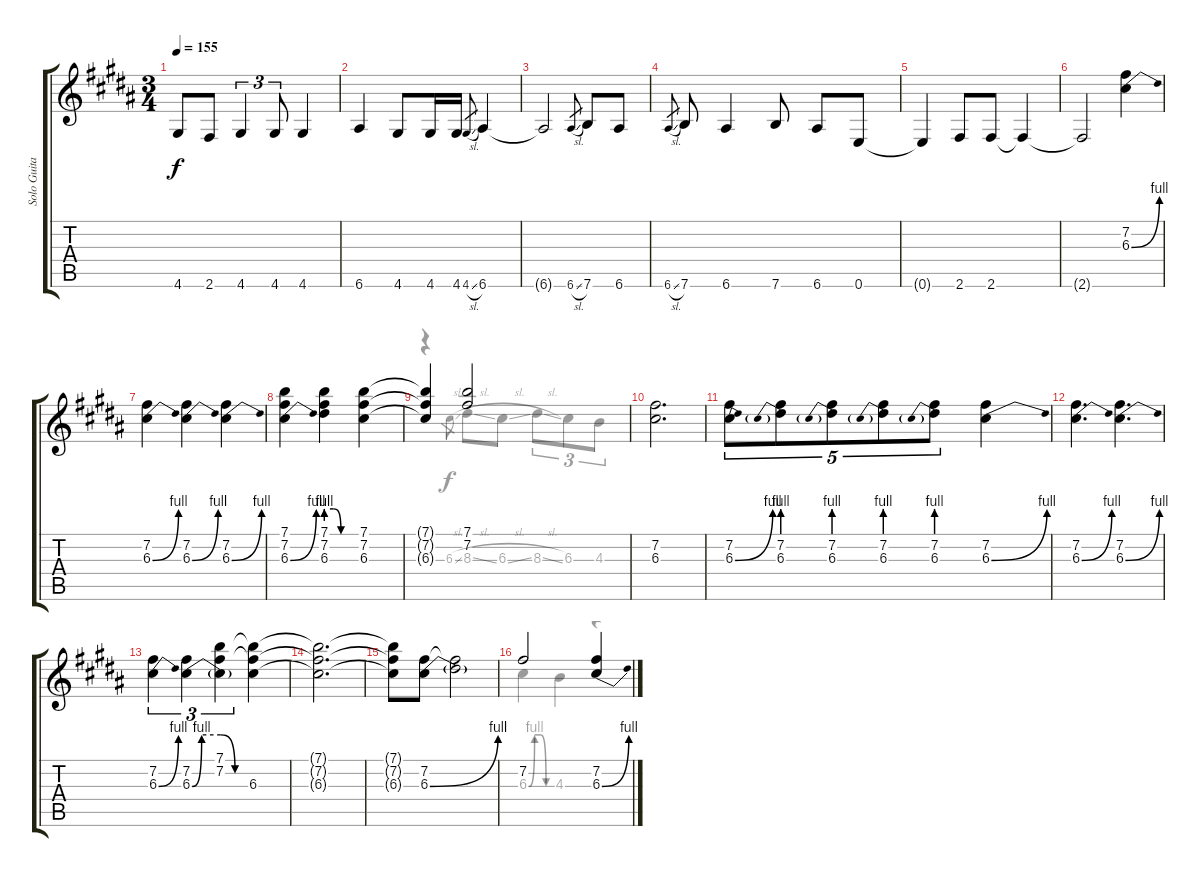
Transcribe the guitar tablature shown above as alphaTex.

\track ("Solo Guitar" "Solo Guita") {instrument distortionguitar}
\staff {score tabs}
\tuning (E4 B3 G3 D3 A2 E2) {hide}
\voice
\ts (3 4)
\tempo 155
\clef g2
\ks b
4.6.8{dy f} 2.6.8 4.6.4{tu (3 2)} 4.6.8{tu (3 2)} 4.6.4 |
6.6.4 4.6.8 4.6.16 4.6.16 4.6{sl}.8{gr} 6.6.4 |
6.6{t}.2 6.6{sl}.8{gr} 7.6.8 6.6.8 |
6.6{sl}.8{gr} 7.6.8 6.6.4 7.6.8 6.6.8 0.6.8 |
0.6{t}.4 2.6.8 2.6.8 2.6{t}.4 |
2.6{t}.2 (7.2 6.3{be (bend 0 0 60 4)}).4 |
(7.2 6.3{be (bend 0 0 60 4)}).4 (7.2 6.3{be (bend 0 0 60 4)}).4 (7.2 6.3{be (bend 0 0 60 4)}).4 |
(7.1 7.2 6.3{be (bend 0 0 60 4)}).4 (7.1 7.2 6.3{be (custom 0 4 15 4 30 0 60 0)}).4 (7.1 7.2 6.3).4 |
(7.1{t} 7.2{t} 6.3{t}).4 (7.1 7.2).2 |
(7.2 6.3).2{d} |
(7.2 6.3{be (bend 0 0 60 4)}).8{tu (5 4)} (7.2 6.3{be (prebend 0 4 60 4)}).8{tu (5 4)} (7.2 6.3{be (prebend 0 4 60 4)}).8{tu (5 4)} (7.2 6.3{be (prebend 0 4 60 4)}).8{tu (5 4)} (7.2 6.3{be (prebend 0 4 60 4)}).8{tu (5 4)} (7.2 6.3{be (bend 0 0 60 4)}).4 |
(7.2 6.3{be (bend 0 0 60 4)}).4{d} (7.2 6.3{be (bend 0 0 60 4)}).4{d} |
(7.2 6.3{be (bend 0 0 60 4)}).4{tu (3 2)} (7.2 6.3{be (custom 0 0 10 4 30 4 45 0 60 0)}).4{tu (3 2)} (7.1 7.2 6.3{t}).4{tu (3 2)} (7.1{t} 7.2{t} 6.3).4 |
(7.1{t} 7.2{t} 6.3{t}).2{d} |
(7.1{t} 7.2{t} 6.3{t}).8 (7.2 6.3{be (bend 0 0 60 4)}).8 (7.2{t} 6.3{t}).2 |
7.2.2 (7.2 6.3{be (bend 0 0 60 4)}).4
\voice
\clef g2
\ottava regular
\simile none
\ks b
|
|
|
|
|
|
|
|
r.4 6.3{sl}.8{gr} 8.3{sl}.8{dy f} 6.3{sl}.8 8.3{sl}.8{tu (3 2)} 6.3.8{tu (3 2)} 4.3.8{tu (3 2)} |
|
|
|
|
|
|
6.3{be (custom 0 0 15 4 30 4 45 0 60 0)}.4 4.3.4 r.4
